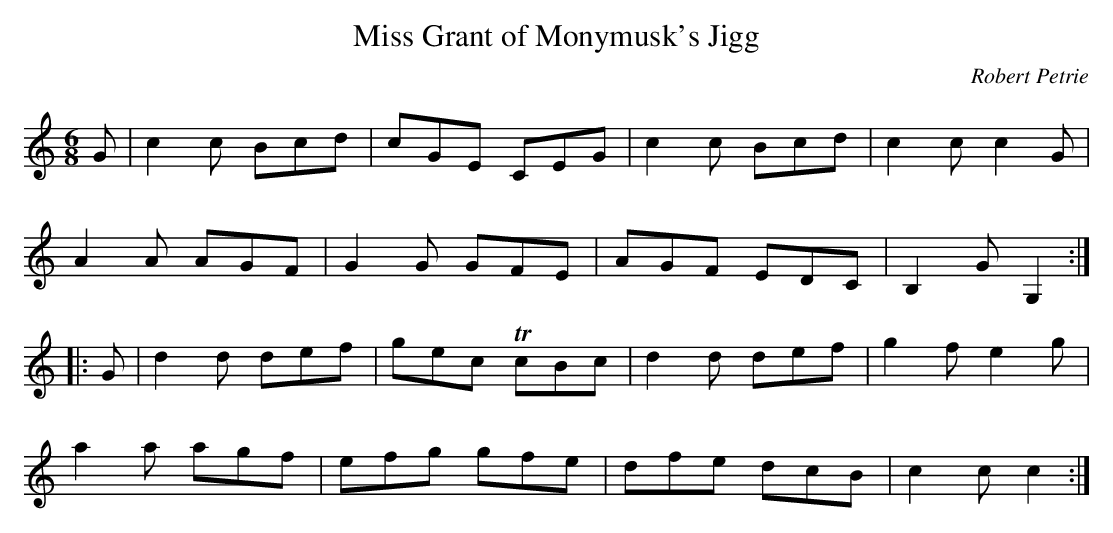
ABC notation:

X:1
T:Miss Grant of Monymusk's Jigg
C:Robert Petrie
L:1/8
M:6/8
K:C
  G|c2c Bcd|cGE  CEG|c2c Bcd|c2c  c2G |
    A2A AGF|G2G  GFE|AGF EDC|B,2G G,2:|
|:G|d2d def|gec TcBc|d2d def|g2f  e2g |
    a2a agf|efg  gfe|dfe dcB|c2c  c2 :|
